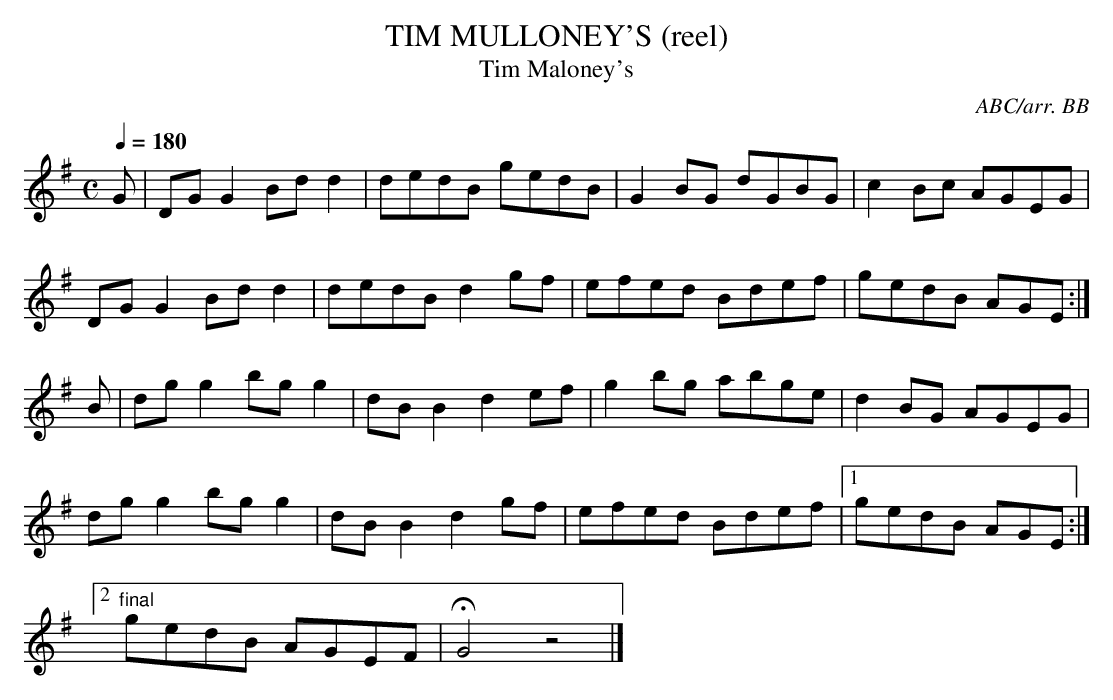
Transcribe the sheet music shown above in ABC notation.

X:1
T:TIM MULLONEY'S (reel)
T:Tim Maloney's
C:ABC/arr. BB
name. The most common one is "Maloney" but the one
I use is the one supplied by Paul de Grae in his
translation of Breathnach's tune notes.
M:C
L:1/8
Q:1/4=180
K:G
G|DGG2 Bdd2|dedB gedB|G2BG dGBG|c2Bc AGEG|
DGG2 Bdd2|dedB d2gf|efed Bdef|gedB AGE:|
B|dgg2 bgg2|dBB2 d2ef|g2bg abge|d2BG AGEG|
dgg2 bgg2|dBB2 d2gf|efed Bdef|1 gedB AGE:|
[2 "final"gedB AGEF|HG4z4|]
